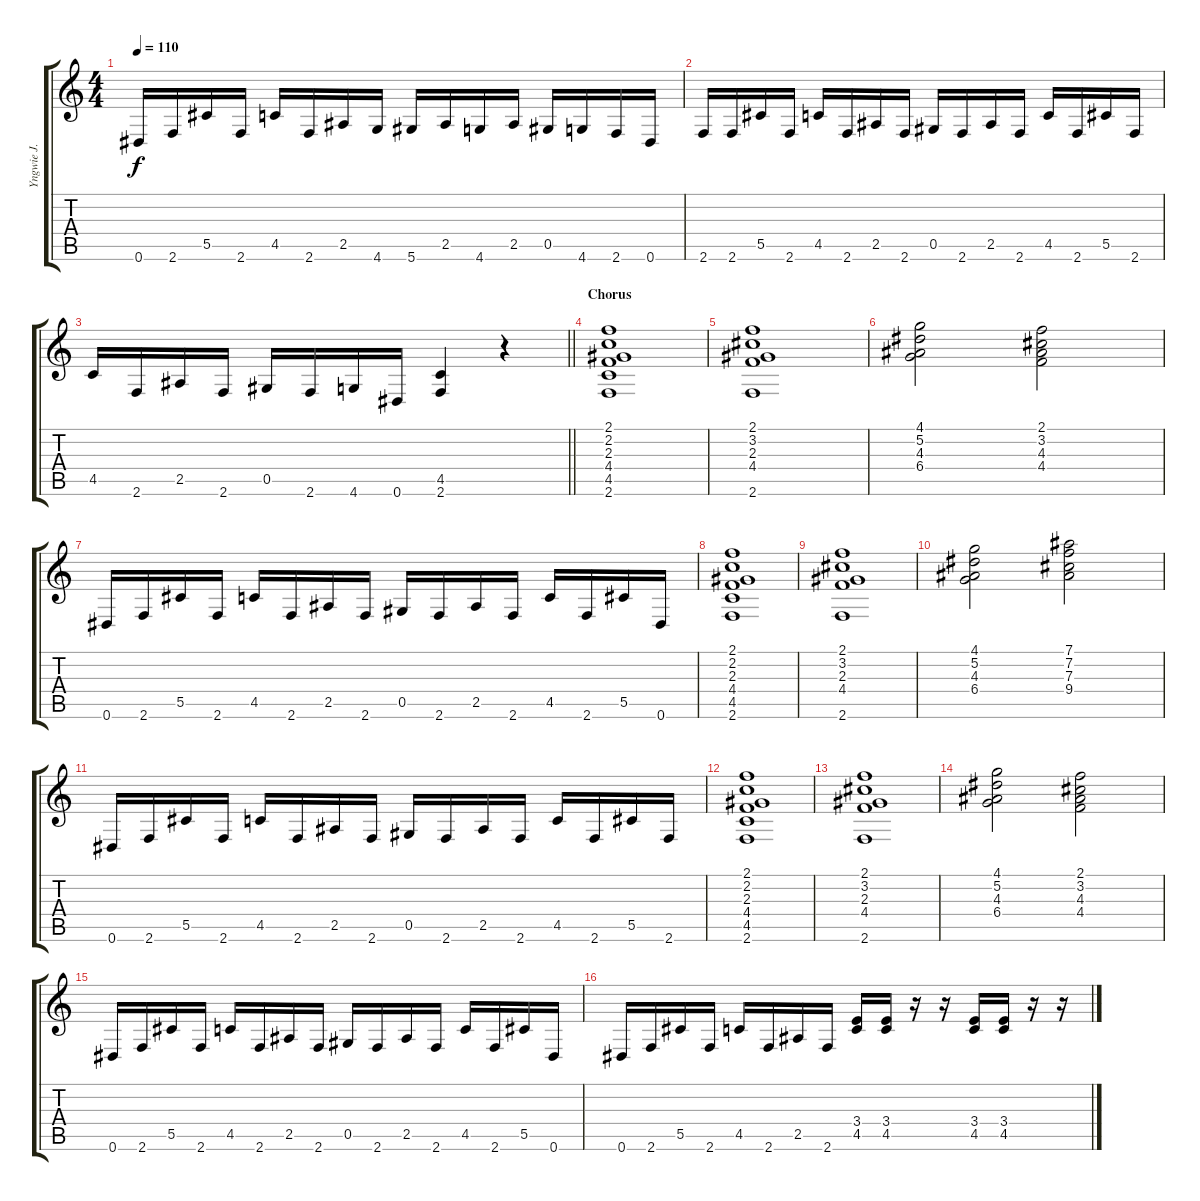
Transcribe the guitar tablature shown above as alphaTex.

\track ("Yngwie J. Malmsteen" "Yngwie J. ") {instrument overdrivenguitar}
\staff {score tabs}
\tuning (Eb4 Bb3 Gb3 Db3 Ab2 Eb2) {hide}
\ts (4 4)
\tempo 110
\clef g2
\ks c
0.6.16{dy f} 2.6.16 5.5.16 2.6.16 4.5.16 2.6.16 2.5.16 4.6.16 5.6.16 2.5.16 4.6.16 2.5.16 0.5.16 4.6.16 2.6.16 0.6.16 |
2.6.16 2.6.16 5.5.16 2.6.16 4.5.16 2.6.16 2.5.16 2.6.16 0.5.16 2.6.16 2.5.16 2.6.16 4.5.16 2.6.16 5.5.16 2.6.16 |
\barLineRight lightlight
4.5.16 2.6.16 2.5.16 2.6.16 0.5.16 2.6.16 4.6.16 0.6.16 (4.5 2.6).4 r.4 |
\section ("" "Chorus")
(2.1 2.2 2.3 4.4 4.5 2.6).1 |
(2.1 3.2 2.3 4.4 2.6).1 |
(4.1 5.2 4.3 6.4).2 (2.1 3.2 4.3 4.4).2 |
0.6.16 2.6.16 5.5.16 2.6.16 4.5.16 2.6.16 2.5.16 2.6.16 0.5.16 2.6.16 2.5.16 2.6.16 4.5.16 2.6.16 5.5.16 0.6.16 |
(2.1 2.2 2.3 4.4 4.5 2.6).1 |
(2.1 3.2 2.3 4.4 2.6).1 |
(4.1 5.2 4.3 6.4).2 (7.1 7.2 7.3 9.4).2 |
0.6.16 2.6.16 5.5.16 2.6.16 4.5.16 2.6.16 2.5.16 2.6.16 0.5.16 2.6.16 2.5.16 2.6.16 4.5.16 2.6.16 5.5.16 2.6.16 |
(2.1 2.2 2.3 4.4 4.5 2.6).1 |
(2.1 3.2 2.3 4.4 2.6).1 |
(4.1 5.2 4.3 6.4).2 (2.1 3.2 4.3 4.4).2 |
0.6.16 2.6.16 5.5.16 2.6.16 4.5.16 2.6.16 2.5.16 2.6.16 0.5.16 2.6.16 2.5.16 2.6.16 4.5.16 2.6.16 5.5.16 0.6.16 |
0.6.16 2.6.16 5.5.16 2.6.16 4.5.16 2.6.16 2.5.16 2.6.16 (3.4 4.5).16 (3.4 4.5).16 r.16 r.16 (3.4 4.5).16 (3.4 4.5).16 r.16 r.16
